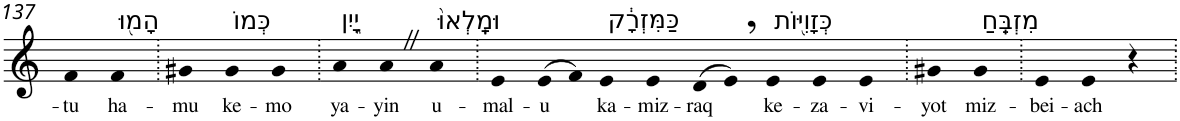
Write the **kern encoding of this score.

**kern	**text
*part1	*part1
*staff1	*staff1
*I"Piano	*
*I'Pno	*
!!LO:PB:g=z
*clefG2	*
*k[]	*
=137	=137
!	!LO:LY:b
4f	-tu
!LO:TX:a:t=הָמ֖וּ	!
!	!LO:LY:b
4f	ha-
=138.	=138.
!	!LO:LY:b
4g#X	-mu
!LO:TX:a:t=כְּמוֹ	!
!	!LO:LY:b
4g#	ke-
!	!LO:LY:b
4g#	-mo
=139.	=139.
!LO:TX:a:t=יָ֑יִן	!
!	!LO:LY:b
4a	ya-
!	!LO:LY:b
4aZ	-yin
!LO:TX:a:t=וּמָֽלְאוּ֙	!
!	!LO:LY:b
4a	u-
=140.	=140.
!	!LO:LY:b
4e	-mal-
!	!LO:LY:b
(>8e	-u
8f)	.
!LO:TX:a:t=כַּמִּזְרָ֔ק	!
!	!LO:LY:b
4e	ka-
!	!LO:LY:b
4e	-miz-
!	!LO:LY:b
(>8d	-raq
8e,)	.
!LO:TX:a:t=כְּזָוִיּ֖וֹת	!
!	!LO:LY:b
4e	ke-
!	!LO:LY:b
4e	-za-
!	!LO:LY:b
4e	-vi-
=141.	=141.
!	!LO:LY:b
4g#X	-yot
!LO:TX:a:t=מִזְבֵּֽחַ	!
!	!LO:LY:b
4g#	miz-
=142.	=142.
!	!LO:LY:b
4e	-bei-
!	!LO:LY:b
4e	-ach
4r	.
=.	=.
*-	*-
